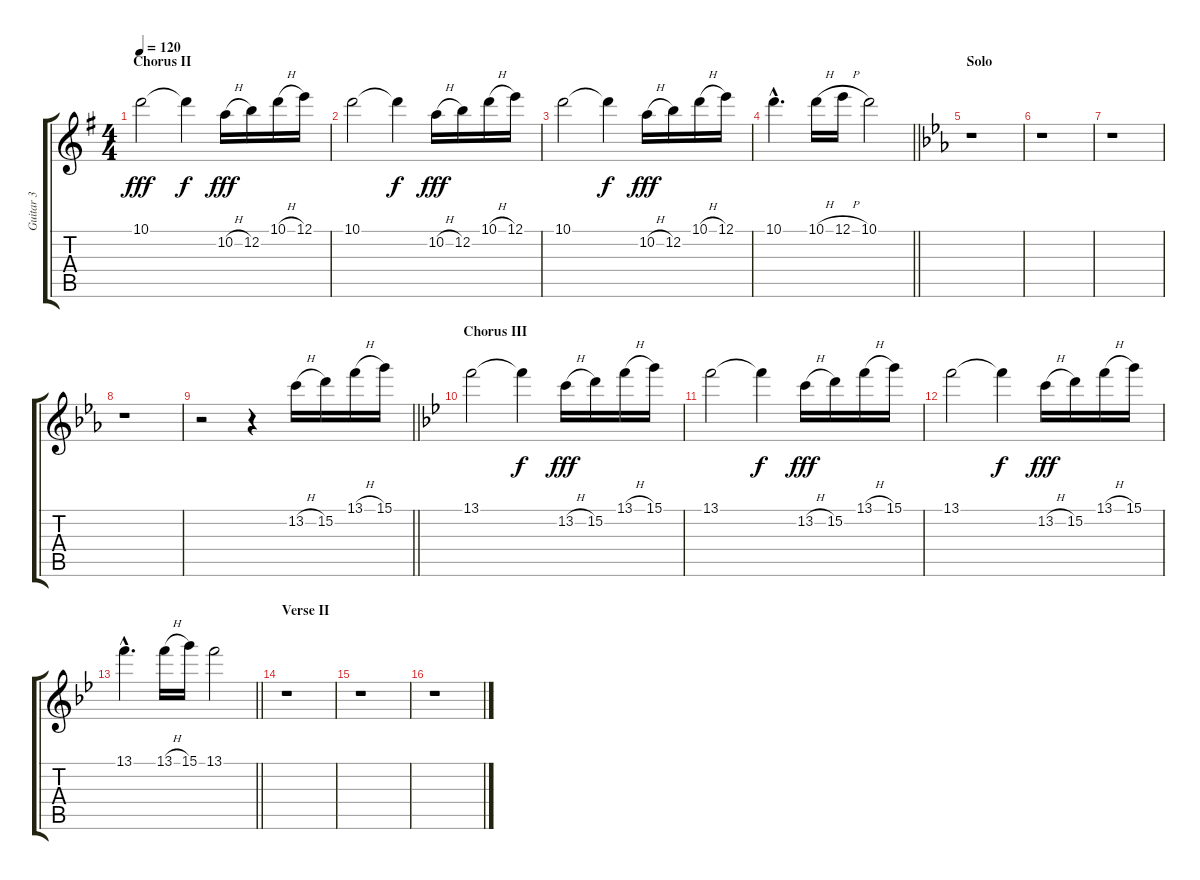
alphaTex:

\track ("Guitar 3" "Guitar 3") {instrument distortionguitar}
\staff {score tabs}
\tuning (E4 B3 G3 D3 A2 E2) {hide}
\ts (4 4)
\section ("" "Chorus II")
\tempo 120
\clef g2
\ks g
10.1.2{dy fff} 10.1{t}.4{dy f} 10.2{h}.16{dy fff} 12.2.16 10.1{h}.16 12.1.16 |
10.1.2 10.1{t}.4{dy f} 10.2{h}.16{dy fff} 12.2.16 10.1{h}.16 12.1.16 |
10.1.2 10.1{t}.4{dy f} 10.2{h}.16{dy fff} 12.2.16 10.1{h}.16 12.1.16 |
\barLineRight lightlight
10.1{hac}.4{d} 10.1{h}.16 12.1{h}.16 10.1.2 |
\section ("" "Solo")
\ks eb
r.1 |
r.1 |
r.1 |
r.1 |
\barLineRight lightlight
r.2 r.4 13.2{h}.16 15.2.16 13.1{h}.16 15.1.16 |
\section ("" "Chorus III")
\ks bb
13.1.2 13.1{t}.4{dy f} 13.2{h}.16{dy fff} 15.2.16 13.1{h}.16 15.1.16 |
13.1.2 13.1{t}.4{dy f} 13.2{h}.16{dy fff} 15.2.16 13.1{h}.16 15.1.16 |
13.1.2 13.1{t}.4{dy f} 13.2{h}.16{dy fff} 15.2.16 13.1{h}.16 15.1.16 |
\barLineRight lightlight
13.1{hac}.4{d} 13.1{h}.16 15.1.16 13.1.2 |
\section ("" "Verse II")
r.1 |
r.1 |
r.1
